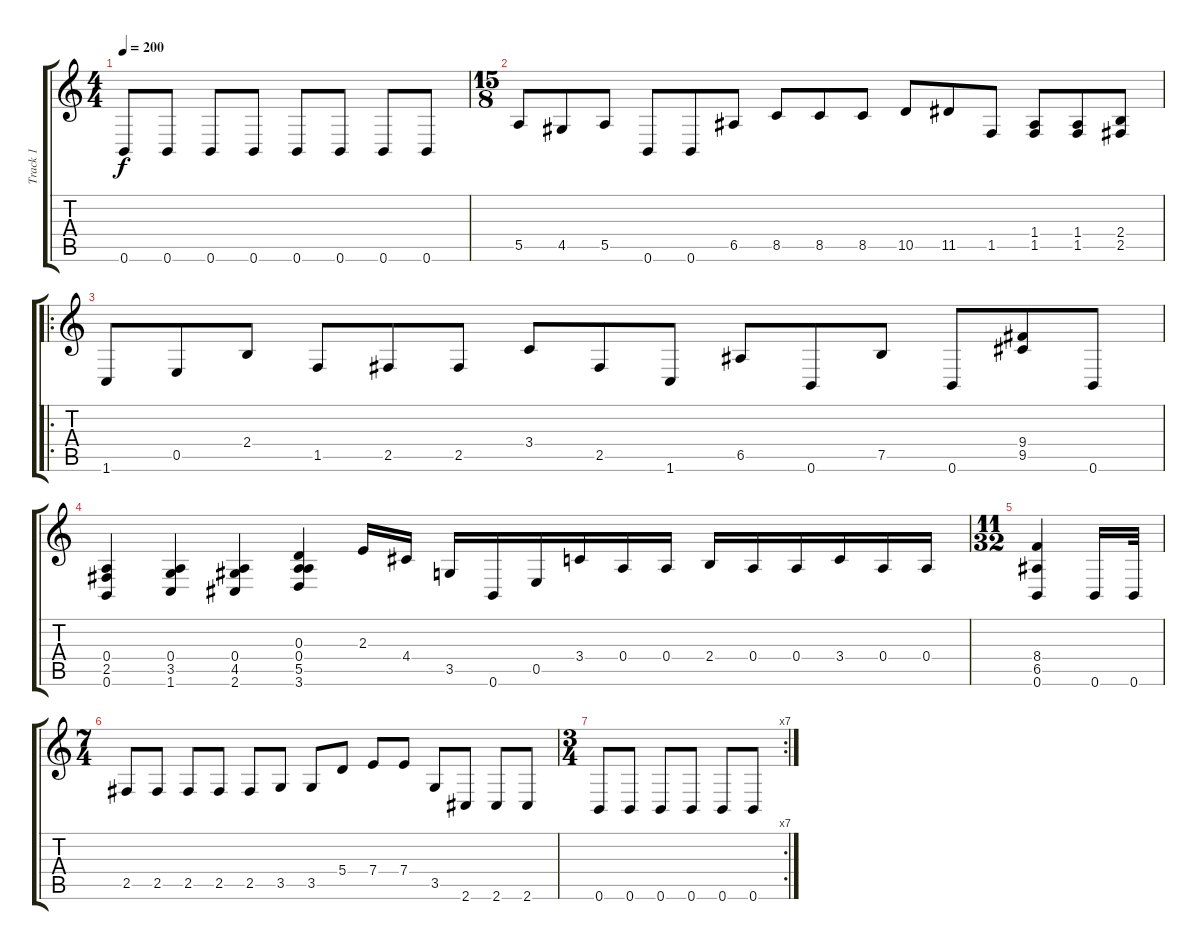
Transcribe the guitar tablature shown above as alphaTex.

\track ("Track 1" "Track 1") {instrument distortionguitar}
\staff {score tabs}
\tuning (B3 Gb3 D3 A2 E2 B1) {hide}
\ts (4 4)
\tempo 200
\clef g2
\ks c
0.6.8{dy f instrument distortionguitar} 0.6.8 0.6.8 0.6.8 0.6.8 0.6.8 0.6.8 0.6.8 |
\ts (15 8)
5.5.8 4.5.8 5.5.8 0.6.8 0.6.8 6.5.8 8.5.8 8.5.8 8.5.8 10.5.8 11.5.8 1.5.8 (1.4 1.5).8 (1.4 1.5).8 (2.4 2.5).8 |
\ro
1.6.8 0.5.8 2.4.8 1.5.8 2.5.8 2.5.8 3.4.8 2.5.8 1.6.8 6.5.8 0.6.8 7.5.8 0.6.8 (9.4 9.5).8 0.6.8 |
(0.4 2.5 0.6).4 (0.4 3.5 1.6).4 (0.4 4.5 2.6).4 (0.3 0.4 5.5 3.6).4 2.3.16 4.4.16 3.5.16 0.6.16 0.5.16 3.4.16 0.4.16 0.4.16 2.4.16 0.4.16 0.4.16 3.4.16 0.4.16 0.4.16 |
\ts (11 32)
(8.4 6.5 0.6).4 0.6.16 0.6.32 |
\ts (7 4)
2.5.8 2.5.8 2.5.8 2.5.8 2.5.8 3.5.8 3.5.8 5.4.8 7.4.8 7.4.8 3.5.8 2.6.8 2.6.8 2.6.8 |
\rc 7
\ts (3 4)
0.6.8 0.6.8 0.6.8 0.6.8 0.6.8 0.6.8
